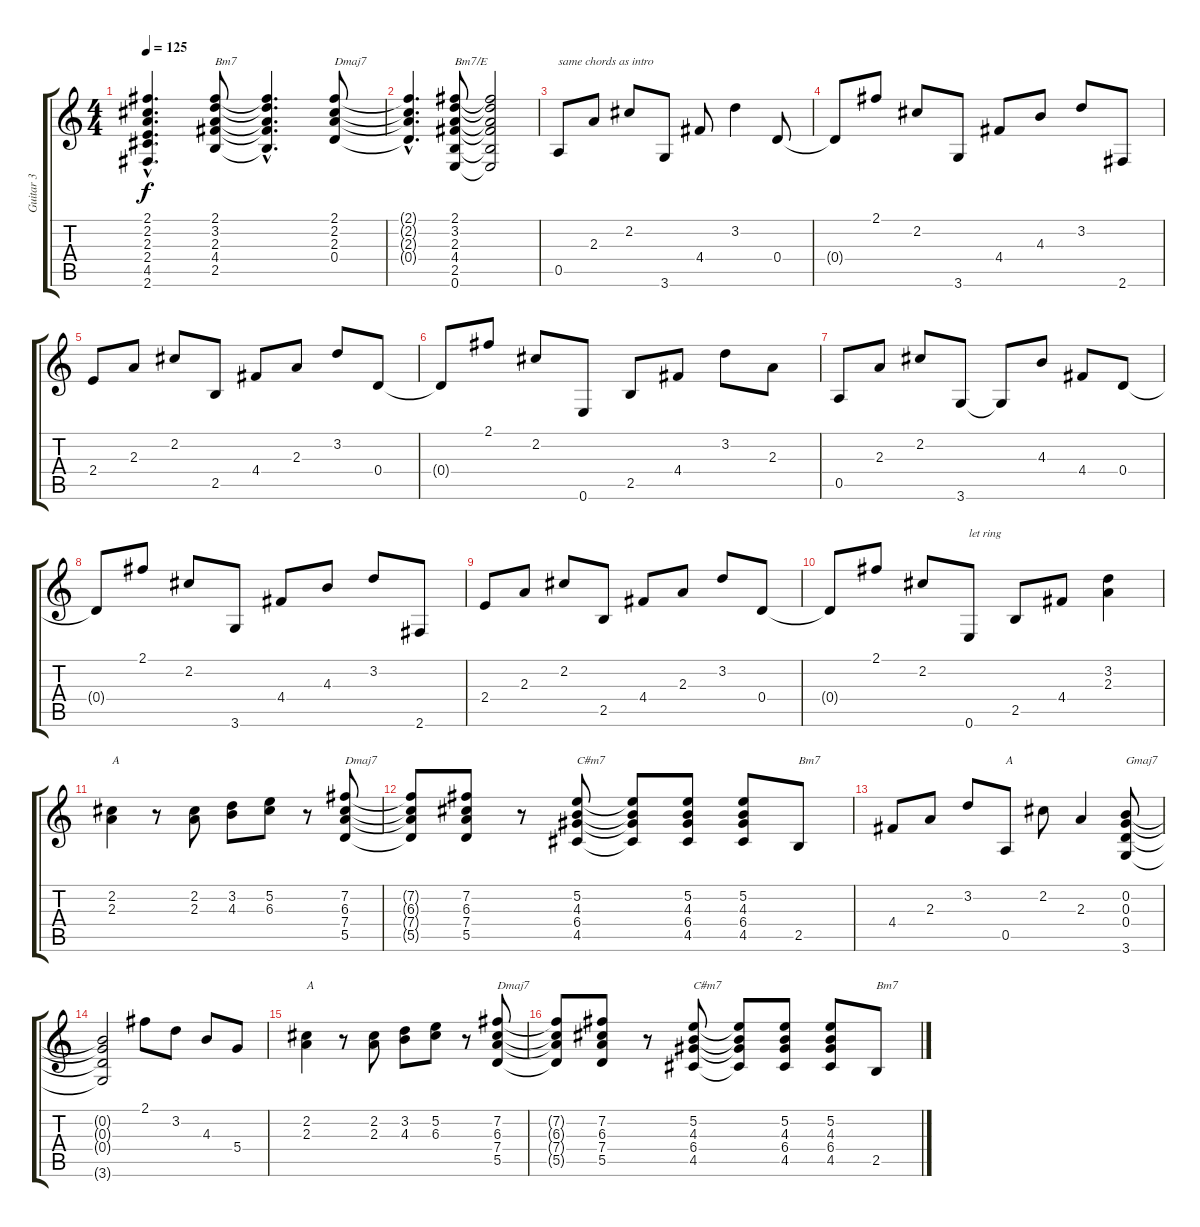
\track ("Guitar 3" "Guitar 3") {instrument acousticguitarsteel}
\staff {score tabs}
\tuning (E4 B3 G3 D3 A2 E2) {hide}
\ts (4 4)
\tempo 125
\clef g2
\ks c
(2.1{hac t} 2.2{hac t} 2.3{hac t} 2.4{hac t} 4.5{hac t} 2.6{hac t}).4{d dy f} (2.1 3.2 2.3 4.4 2.5).8{txt "Bm7"} (2.1{hac t} 3.2{hac t} 2.3{hac t} 4.4{hac t} 2.5{hac t}).4{d} (2.1 2.2 2.3 0.4).8{txt "Dmaj7"} |
(2.1{hac t} 2.2{hac t} 2.3{hac t} 0.4{hac t}).4{d} (2.1 3.2 2.3 4.4 2.5 0.6).8{txt "Bm7/E"} (2.1{t} 3.2{t} 2.3{t} 4.4{t} 2.5{t} 0.6{t}).2 |
0.5.8{txt "same chords as intro"} 2.3.8 2.2.8 3.6.8 4.4.8 3.2.4 0.4.8 |
0.4{t}.8 2.1.8 2.2.8 3.6.8 4.4.8 4.3.8 3.2.8 2.6.8 |
2.4.8 2.3.8 2.2.8 2.5.8 4.4.8 2.3.8 3.2.8 0.4.8 |
0.4{t}.8 2.1.8 2.2.8 0.6.8 2.5.8 4.4.8 3.2.8 2.3.8 |
0.5.8 2.3.8 2.2.8 3.6.8 3.6{t}.8 4.3.8 4.4.8 0.4.8 |
0.4{t}.8 2.1.8 2.2.8 3.6.8 4.4.8 4.3.8 3.2.8 2.6.8 |
2.4.8 2.3.8 2.2.8 2.5.8 4.4.8 2.3.8 3.2.8 0.4.8 |
0.4{t}.8 2.1.8 2.2.8 0.6.8{txt "let ring"} 2.5.8 4.4.8 (3.2 2.3).4 |
(2.2 2.3).4{txt "A"} r.8 (2.2 2.3).8 (3.2 4.3).8 (5.2 6.3).8 r.8 (7.2 6.3 7.4 5.5).8{txt "Dmaj7"} |
(7.2{t} 6.3{t} 7.4{t} 5.5{t}).8 (7.2 6.3 7.4 5.5).8 r.8 (5.2 4.3 6.4 4.5).8{txt "C#m7"} (5.2{t} 4.3{t} 6.4{t} 4.5{t}).8 (5.2 4.3 6.4 4.5).8 (5.2 4.3 6.4 4.5).8 2.5.8{txt "Bm7"} |
4.4.8 2.3.8 3.2.8 0.5.8{txt "A"} 2.2.8 2.3.4 (0.2 0.3 0.4 3.6).8{txt "Gmaj7"} |
(0.2{t} 0.3{t} 0.4{t} 3.6{t}).2 2.1.8 3.2.8 4.3.8 5.4.8 |
(2.2 2.3).4{txt "A"} r.8 (2.2 2.3).8 (3.2 4.3).8 (5.2 6.3).8 r.8 (7.2 6.3 7.4 5.5).8{txt "Dmaj7"} |
(7.2{t} 6.3{t} 7.4{t} 5.5{t}).8 (7.2 6.3 7.4 5.5).8 r.8 (5.2 4.3 6.4 4.5).8{txt "C#m7"} (5.2{t} 4.3{t} 6.4{t} 4.5{t}).8 (5.2 4.3 6.4 4.5).8 (5.2 4.3 6.4 4.5).8 2.5.8{txt "Bm7"}
